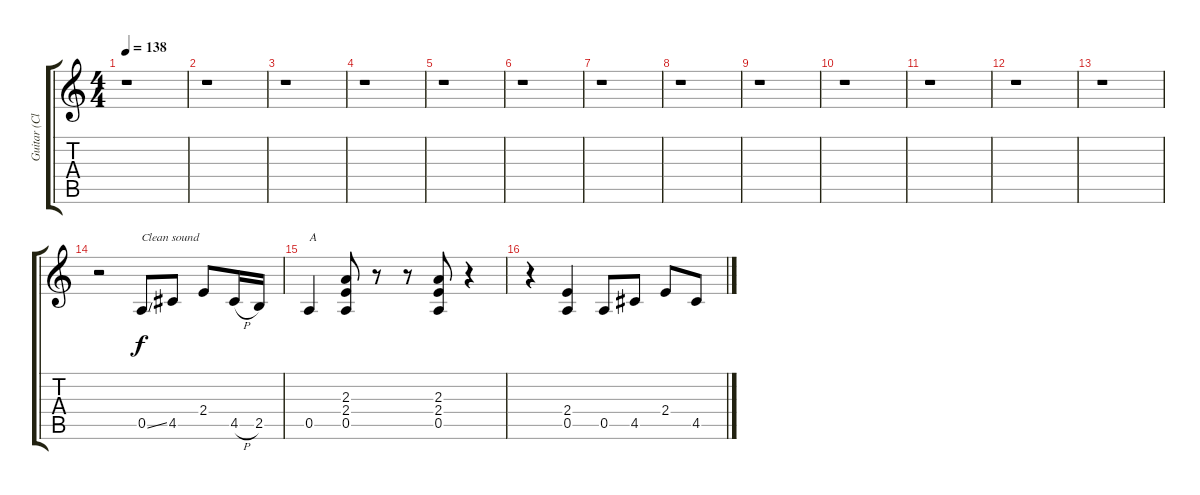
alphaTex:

\track ("Guitar (Clean)" "Guitar (Cl") {instrument electricguitarclean}
\staff {score tabs}
\tuning (E4 B3 G3 D3 A2 E2) {hide}
\ts (4 4)
\tempo 138
\clef g2
\ks c
r.1{dy f} |
r.1 |
r.1 |
r.1 |
r.1 |
r.1 |
r.1 |
r.1 |
r.1 |
r.1 |
r.1 |
r.1 |
r.1 |
r.2 0.5{ss}.8{txt "Clean sound"} 4.5.8 2.4.8 4.5{h}.16 2.5.16 |
0.5.4{txt "A"} (2.3 2.4 0.5).8 r.8 r.8 (2.3 2.4 0.5).8 r.4 |
r.4 (2.4 0.5).4 0.5.8 4.5.8 2.4.8 4.5.8
